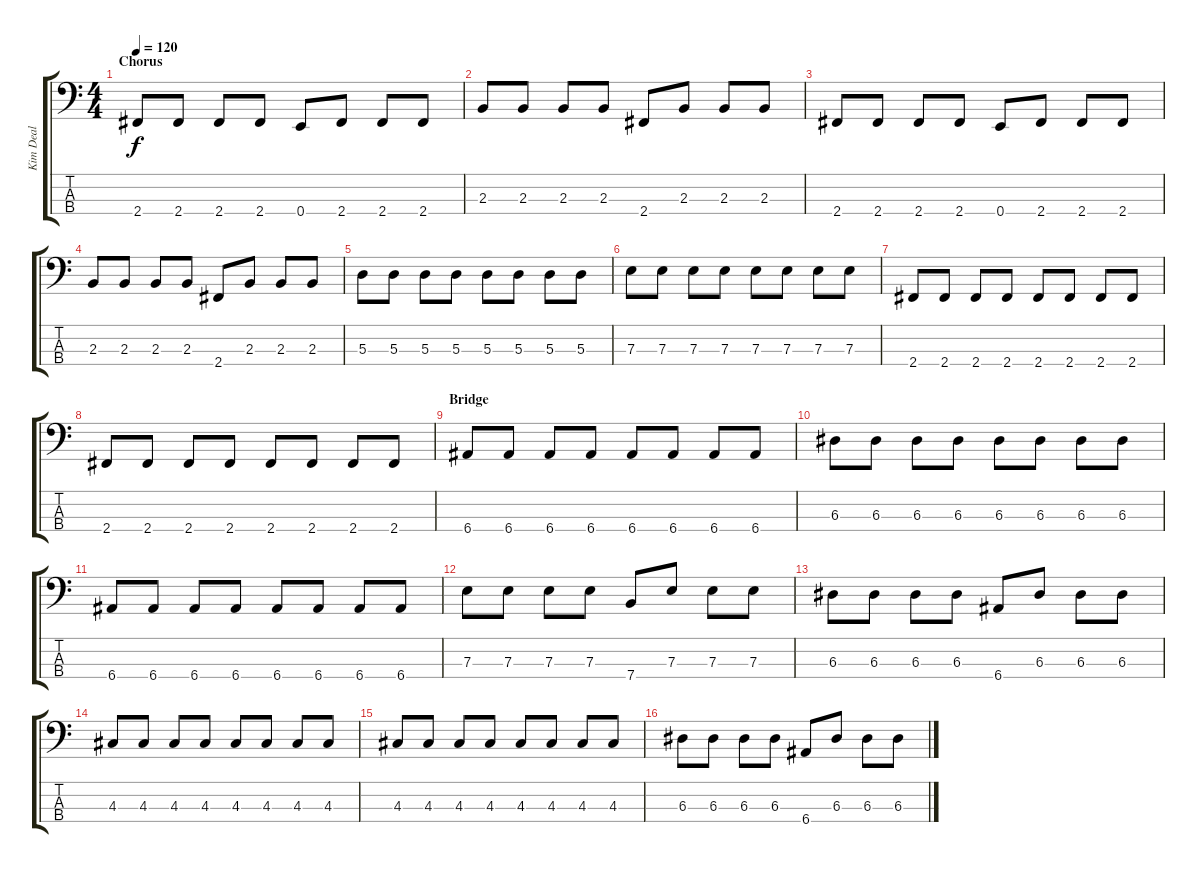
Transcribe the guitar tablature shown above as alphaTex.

\track ("Kim Deal" "Kim Deal") {instrument electricbasspick}
\staff {score tabs}
\tuning (G2 D2 A1 E1) {hide}
\ts (4 4)
\section ("" "Chorus")
\tempo 120
\clef f4
\ks c
2.4.8{dy f} 2.4.8 2.4.8 2.4.8 0.4.8 2.4.8 2.4.8 2.4.8 |
2.3.8 2.3.8 2.3.8 2.3.8 2.4.8 2.3.8 2.3.8 2.3.8 |
2.4.8 2.4.8 2.4.8 2.4.8 0.4.8 2.4.8 2.4.8 2.4.8 |
2.3.8 2.3.8 2.3.8 2.3.8 2.4.8 2.3.8 2.3.8 2.3.8 |
5.3.8 5.3.8 5.3.8 5.3.8 5.3.8 5.3.8 5.3.8 5.3.8 |
7.3.8 7.3.8 7.3.8 7.3.8 7.3.8 7.3.8 7.3.8 7.3.8 |
2.4.8 2.4.8 2.4.8 2.4.8 2.4.8 2.4.8 2.4.8 2.4.8 |
2.4.8 2.4.8 2.4.8 2.4.8 2.4.8 2.4.8 2.4.8 2.4.8 |
\section ("" "Bridge")
6.4.8 6.4.8 6.4.8 6.4.8 6.4.8 6.4.8 6.4.8 6.4.8 |
6.3.8 6.3.8 6.3.8 6.3.8 6.3.8 6.3.8 6.3.8 6.3.8 |
6.4.8 6.4.8 6.4.8 6.4.8 6.4.8 6.4.8 6.4.8 6.4.8 |
7.3.8 7.3.8 7.3.8 7.3.8 7.4.8 7.3.8 7.3.8 7.3.8 |
6.3.8 6.3.8 6.3.8 6.3.8 6.4.8 6.3.8 6.3.8 6.3.8 |
4.3.8 4.3.8 4.3.8 4.3.8 4.3.8 4.3.8 4.3.8 4.3.8 |
4.3.8 4.3.8 4.3.8 4.3.8 4.3.8 4.3.8 4.3.8 4.3.8 |
6.3.8 6.3.8 6.3.8 6.3.8 6.4.8 6.3.8 6.3.8 6.3.8
